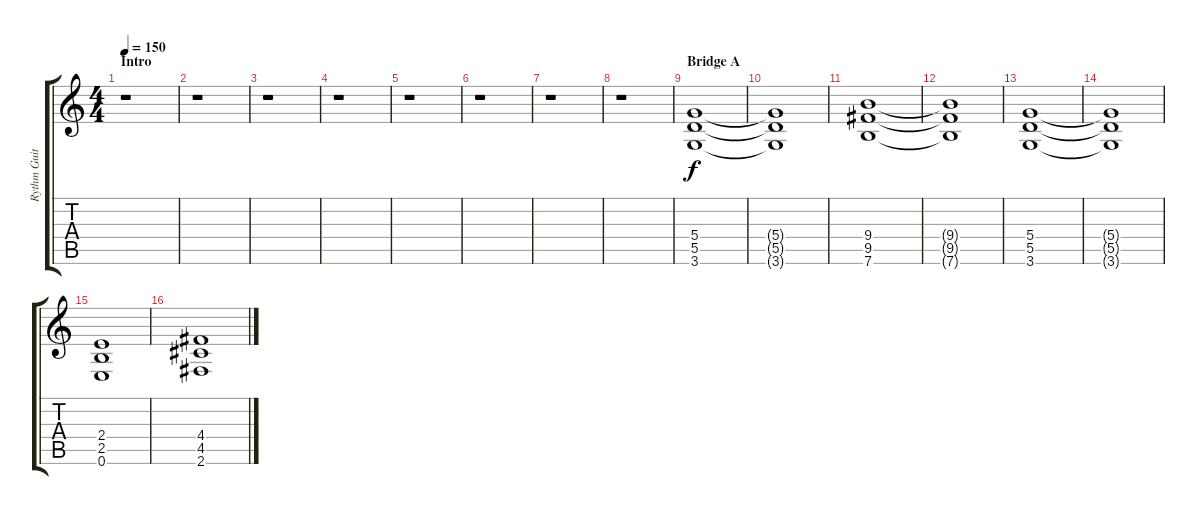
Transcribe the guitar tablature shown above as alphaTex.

\track ("Rythm Guitar" "Rythm Guit") {instrument distortionguitar}
\staff {score tabs}
\tuning (E4 B3 G3 D3 A2 E2) {hide}
\ts (4 4)
\section ("" "Intro")
\tempo 150
\clef g2
\ks c
r.1{dy f instrument distortionguitar} |
r.1 |
r.1 |
r.1 |
r.1 |
r.1 |
r.1 |
r.1 |
\section ("" "Bridge A")
(5.4 5.5 3.6).1 |
(5.4{t} 5.5{t} 3.6{t}).1 |
(9.4 9.5 7.6).1 |
(9.4{t} 9.5{t} 7.6{t}).1 |
(5.4 5.5 3.6).1 |
(5.4{t} 5.5{t} 3.6{t}).1 |
(2.4 2.5 0.6).1 |
(4.4 4.5 2.6).1
